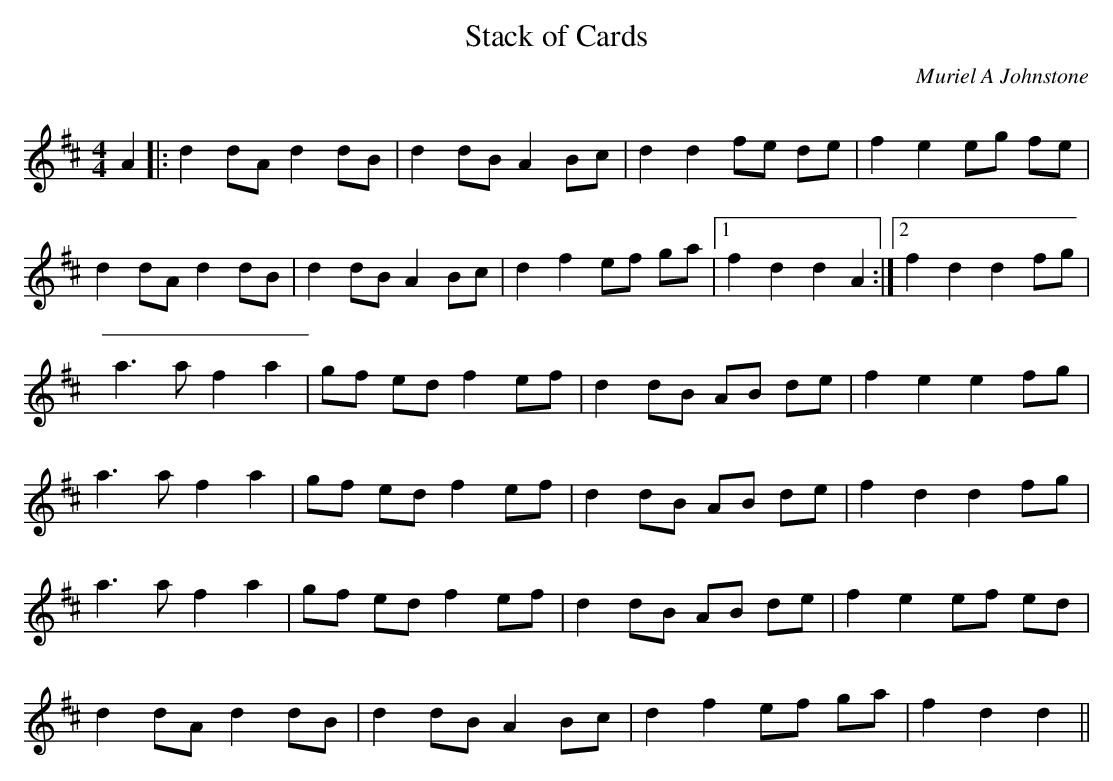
X:1
T: Stack of Cards
C:Muriel A Johnstone
Q: 232
K:D
M:4/4
L:1/8
A2|:d2 dA d2 dB|d2 dB A2 Bc|d2 d2 fe de|f2 e2 eg fe|
d2 dA d2 dB|d2 dB A2 Bc|d2 f2 ef ga|1f2 d2 d2 A2:|2f2 d2 d2 fg|
a3a f2 a2|gf ed f2 ef|d2 dB AB de|f2 e2 e2 fg|
a3a f2 a2|gf ed f2 ef|d2 dB AB de|f2 d2 d2 fg|
a3a f2 a2|gf ed f2 ef|d2 dB AB de|f2 e2 ef ed|
d2 dA d2 dB|d2 dB A2 Bc|d2 f2 ef ga|f2 d2 d2||
